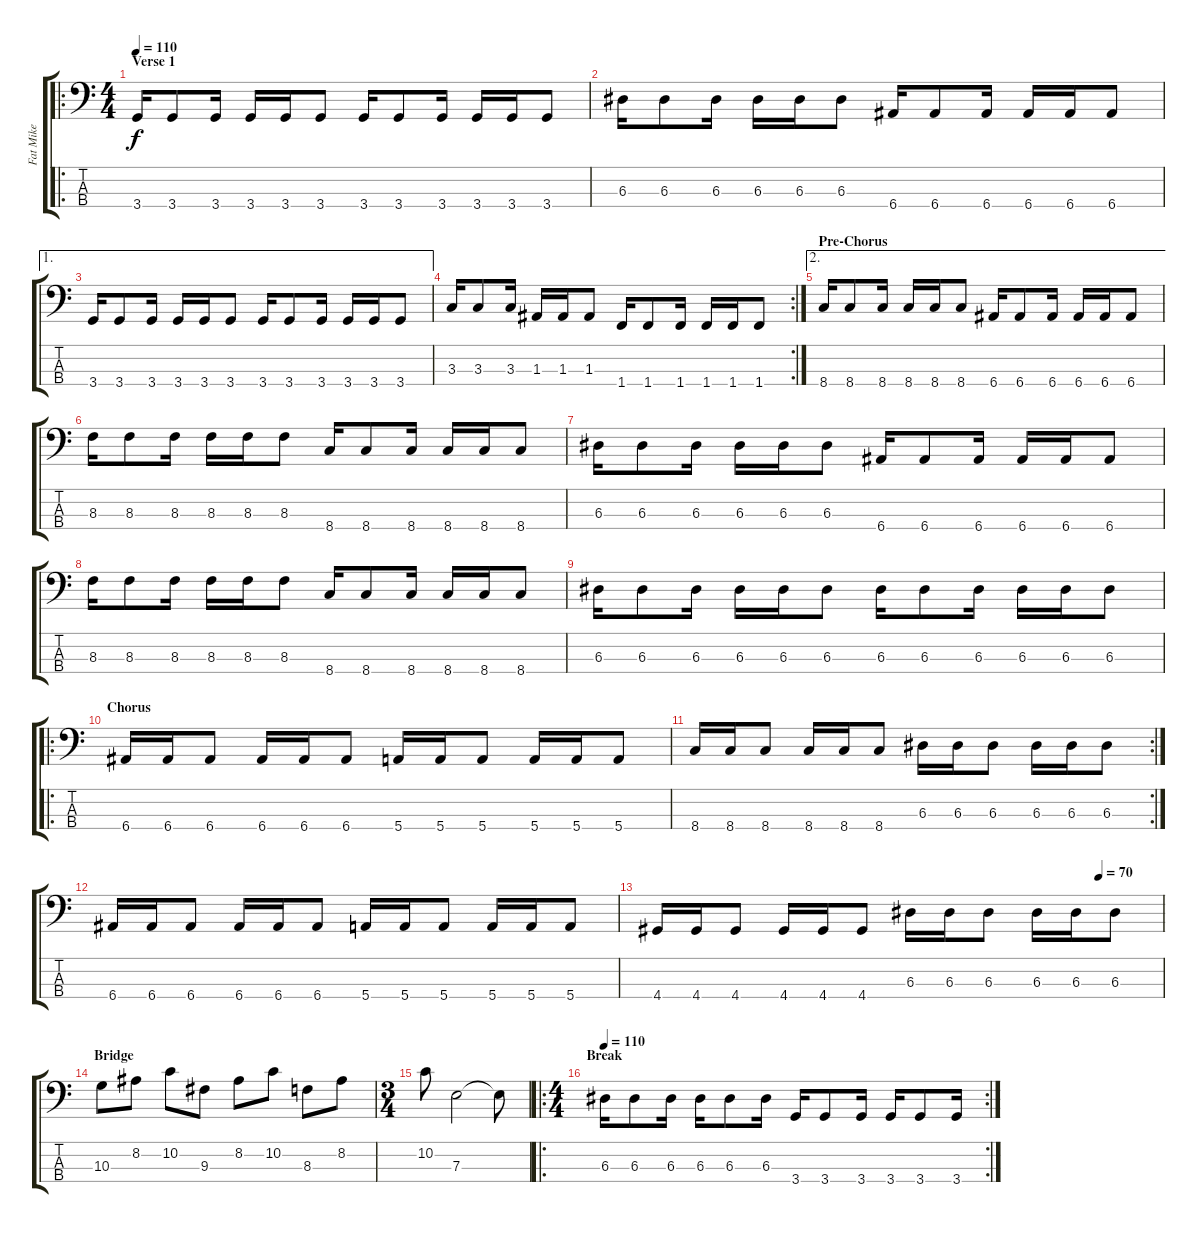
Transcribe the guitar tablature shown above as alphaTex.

\track ("Fat Mike" "Fat Mike") {instrument electricbasspick}
\staff {score tabs}
\tuning (G2 D2 A1 E1) {hide}
\ro
\ts (4 4)
\section ("" "Verse 1")
\tempo 110
\clef f4
\ks c
3.4.16{dy f} 3.4.8 3.4.16 3.4.16 3.4.16 3.4.8 3.4.16 3.4.8 3.4.16 3.4.16 3.4.16 3.4.8 |
6.3.16 6.3.8 6.3.16 6.3.16 6.3.16 6.3.8 6.4.16 6.4.8 6.4.16 6.4.16 6.4.16 6.4.8 |
\ae 1
3.4.16 3.4.8 3.4.16 3.4.16 3.4.16 3.4.8 3.4.16 3.4.8 3.4.16 3.4.16 3.4.16 3.4.8 |
\rc 2
3.3.16 3.3.8 3.3.16 1.3.16 1.3.16 1.3.8 1.4.16 1.4.8 1.4.16 1.4.16 1.4.16 1.4.8 |
\ae 2
\section ("" "Pre-Chorus")
8.4.16 8.4.8 8.4.16 8.4.16 8.4.16 8.4.8 6.4.16 6.4.8 6.4.16 6.4.16 6.4.16 6.4.8 |
8.3.16 8.3.8 8.3.16 8.3.16 8.3.16 8.3.8 8.4.16 8.4.8 8.4.16 8.4.16 8.4.16 8.4.8 |
6.3.16 6.3.8 6.3.16 6.3.16 6.3.16 6.3.8 6.4.16 6.4.8 6.4.16 6.4.16 6.4.16 6.4.8 |
8.3.16 8.3.8 8.3.16 8.3.16 8.3.16 8.3.8 8.4.16 8.4.8 8.4.16 8.4.16 8.4.16 8.4.8 |
6.3.16 6.3.8 6.3.16 6.3.16 6.3.16 6.3.8 6.3.16 6.3.8 6.3.16 6.3.16 6.3.16 6.3.8 |
\ro
\section ("" "Chorus")
6.4.16 6.4.16 6.4.8 6.4.16 6.4.16 6.4.8 5.4.16 5.4.16 5.4.8 5.4.16 5.4.16 5.4.8 |
\rc 2
8.4.16 8.4.16 8.4.8 8.4.16 8.4.16 8.4.8 6.3.16 6.3.16 6.3.8 6.3.16 6.3.16 6.3.8 |
6.4.16 6.4.16 6.4.8 6.4.16 6.4.16 6.4.8 5.4.16 5.4.16 5.4.8 5.4.16 5.4.16 5.4.8 |
\tempo (70 0.875)
4.4.16 4.4.16 4.4.8 4.4.16 4.4.16 4.4.8 6.3.16 6.3.16 6.3.8 6.3.16 6.3.16 6.3.8 |
\section ("" "Bridge")
10.3.8 8.2.8 10.2.8 9.3.8 8.2.8 10.2.8 8.3.8 8.2.8 |
\ts (3 4)
10.2.8 7.3.2 7.3{t}.8 |
\ro
\rc 2
\ts (4 4)
\section ("" "Break")
\tempo 110
6.3.16 6.3.8 6.3.16 6.3.16 6.3.8 6.3.16 3.4.16 3.4.8 3.4.16 3.4.16 3.4.8 3.4.16
